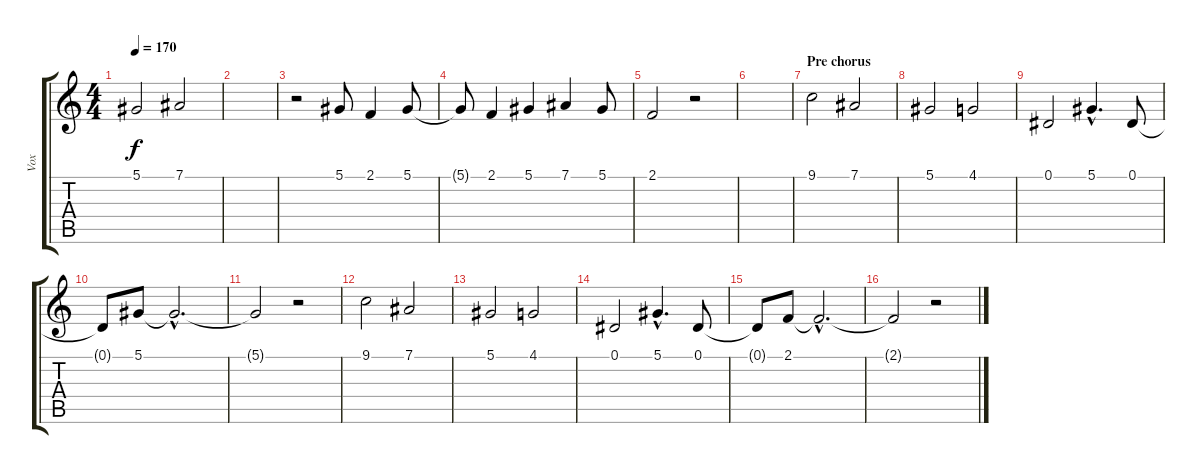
\track ("Vox" "Vox") {instrument panflute}
\staff {score tabs}
\tuning (Eb4 Bb3 Gb3 Db3 Ab2 Eb2) {hide}
\ts (4 4)
\tempo 170
\clef g2
\ks c
5.1.2{dy f} 7.1.2 |
|
r.2 5.1.8 2.1.4 5.1.8 |
5.1{t}.8 2.1.4 5.1.4 7.1.4 5.1.8 |
2.1.2 r.2 |
|
\section ("" "Pre chorus")
9.1.2 7.1.2 |
5.1.2 4.1.2 |
0.1.2 5.1{hac}.4{d} 0.1.8 |
0.1{t}.8 5.1.8 5.1{hac t}.2{d} |
5.1{t}.2 r.2 |
9.1.2 7.1.2 |
5.1.2 4.1.2 |
0.1.2 5.1{hac}.4{d} 0.1.8 |
0.1{t}.8 2.1.8 2.1{hac t}.2{d} |
2.1{t}.2 r.2
